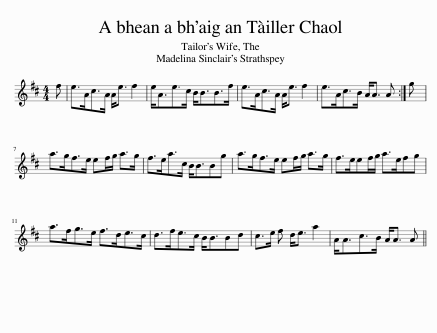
X:1
L:1/8
M:4/4
I:linebreak $
K:D
V:1 treble
V:1
 f | e>Ac>A A<e f2 | e<Ae>c B<BB>f | e>Ac>A A<e f2 | e>Ac>B A<A A :| %5
 g |$ a>gf>e ef/g/ a>g | f>ea>c B<BBg | a>gf>e ef/g/ a>g | f>eef/g/ a>efg |$ %10
 a>fg>e f>de>c | d>fe>c B<BBd | c>e f d<e a2 | A<Ac>B A<A A || %14
